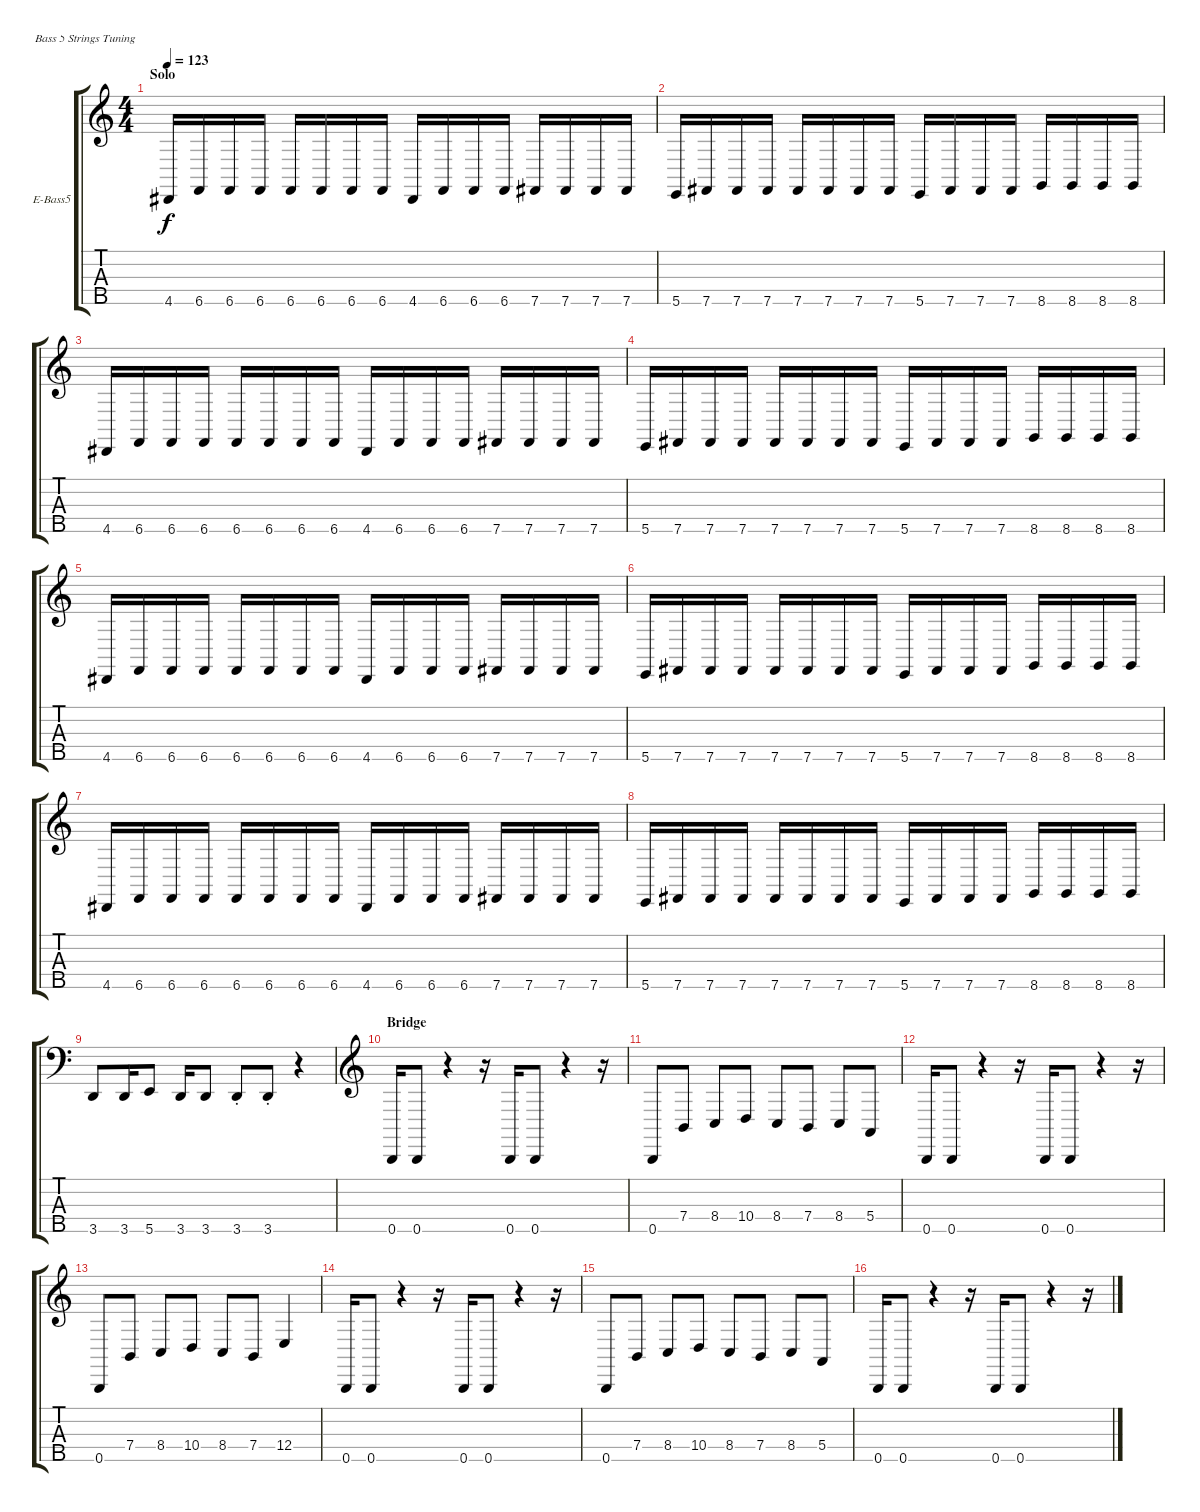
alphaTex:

\defaultSystemsLayout 4
\bracketExtendMode groupsimilarinstruments
\firstSystemTrackNameOrientation horizontal
\otherSystemsTrackNameOrientation horizontal
\track ("Bass" "E-Bass5") {instrument electricbassfinger}
\staff {score tabs}
\tuning (G2 D2 A1 E1 B0)
\ts (4 4)
\section ("" "Solo")
\tempo 123
\clef g2
\scale
0.333333
\ks c
4.5.16{dy f} 6.5.16 6.5.16 6.5.16 6.5.16 6.5.16 6.5.16 6.5.16 4.5.16 6.5.16 6.5.16 6.5.16 7.5.16 7.5.16 7.5.16 7.5.16 |
\scale
0.333333 5.5.16 7.5.16 7.5.16 7.5.16 7.5.16 7.5.16 7.5.16 7.5.16 5.5.16 7.5.16 7.5.16 7.5.16 8.5.16 8.5.16 8.5.16 8.5.16 |
\scale
0.333333 4.5.16 6.5.16 6.5.16 6.5.16 6.5.16 6.5.16 6.5.16 6.5.16 4.5.16 6.5.16 6.5.16 6.5.16 7.5.16 7.5.16 7.5.16 7.5.16 |
\scale
0.333333 5.5.16 7.5.16 7.5.16 7.5.16 7.5.16 7.5.16 7.5.16 7.5.16 5.5.16 7.5.16 7.5.16 7.5.16 8.5.16 8.5.16 8.5.16 8.5.16 |
\scale
0.333333 4.5.16 6.5.16 6.5.16 6.5.16 6.5.16 6.5.16 6.5.16 6.5.16 4.5.16 6.5.16 6.5.16 6.5.16 7.5.16 7.5.16 7.5.16 7.5.16 |
\scale
0.333333 5.5.16 7.5.16 7.5.16 7.5.16 7.5.16 7.5.16 7.5.16 7.5.16 5.5.16 7.5.16 7.5.16 7.5.16 8.5.16 8.5.16 8.5.16 8.5.16 |
\scale
0.333333 4.5.16 6.5.16 6.5.16 6.5.16 6.5.16 6.5.16 6.5.16 6.5.16 4.5.16 6.5.16 6.5.16 6.5.16 7.5.16 7.5.16 7.5.16 7.5.16 |
\scale
0.333333 5.5.16 7.5.16 7.5.16 7.5.16 7.5.16 7.5.16 7.5.16 7.5.16 5.5.16 7.5.16 7.5.16 7.5.16 8.5.16 8.5.16 8.5.16 8.5.16 |
\clef f4
\scale
0.333333 3.5.8 3.5.16 5.5.8 3.5.16 3.5.8 3.5{st}.8 3.5{st}.8 r.4 |
\section ("" "Bridge")
\clef g2
\scale
0.333333 0.5.16 0.5.8 r.4 r.16 0.5.16 0.5.8 r.4 r.16 |
\scale
0.333333 0.5.8 7.4.8 8.4.8 10.4.8 8.4.8 7.4.8 8.4.8 5.4.8 |
\scale
0.333333 0.5.16 0.5.8 r.4 r.16 0.5.16 0.5.8 r.4 r.16 |
\scale
0.333333 0.5.8 7.4.8 8.4.8 10.4.8 8.4.8 7.4.8 12.4.4 |
\scale
0.333333 0.5.16 0.5.8 r.4 r.16 0.5.16 0.5.8 r.4 r.16 |
\scale
0.333333 0.5.8 7.4.8 8.4.8 10.4.8 8.4.8 7.4.8 8.4.8 5.4.8 |
\scale
0.333333 0.5.16 0.5.8 r.4 r.16 0.5.16 0.5.8 r.4 r.16
